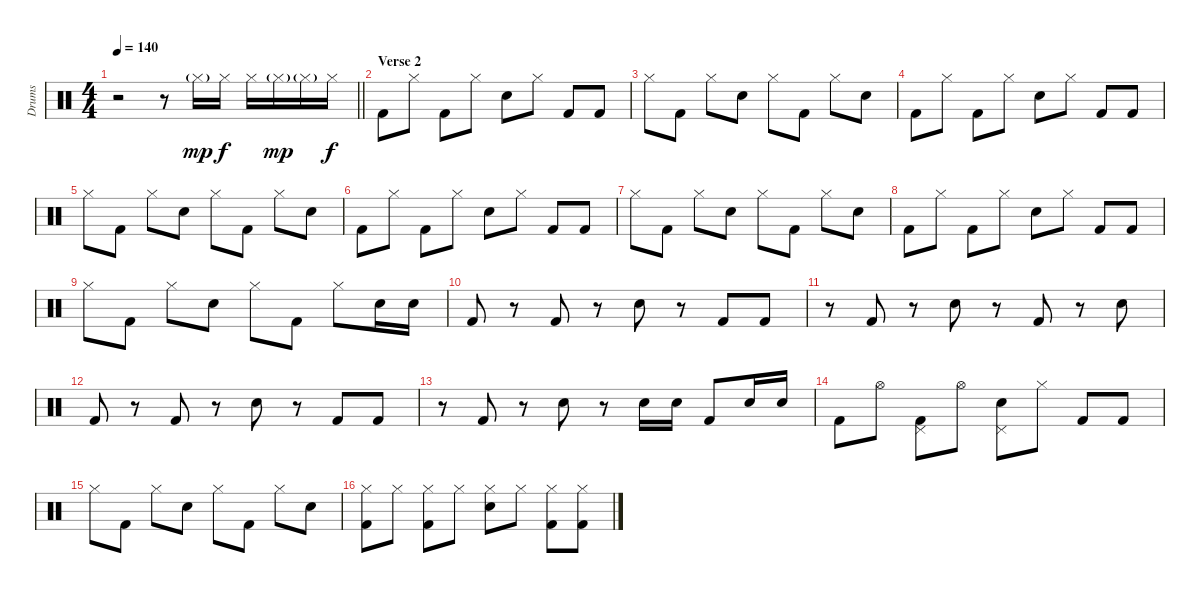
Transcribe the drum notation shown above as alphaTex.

\track ("Drums" "Drums") {instrument percussion}
\staff {score}
\articulation defaults
\ts (4 4)
\tempo 140
\clef neutral
\barLineRight lightlight
\ks c
r.2{dy f} r.8 "Hi-Hat (closed)"{g}.16{dy mp} "Hi-Hat (closed)".16{dy f} "Hi-Hat (closed)".16 "Hi-Hat (closed)"{g}.16{dy mp} "Hi-Hat (closed)"{g}.16 "Hi-Hat (closed)".16{dy f} |
\section ("" "Verse 2")
"Kick (hit) 2".8 "Hi-Hat (closed)".8 "Kick (hit) 2".8 "Hi-Hat (closed)".8 "Electric Snare (hit)".8 "Hi-Hat (closed)".8 "Kick (hit) 2".8 "Kick (hit) 2".8 |
"Hi-Hat (closed)".8 "Kick (hit) 2".8 "Hi-Hat (closed)".8 "Electric Snare (hit)".8 "Hi-Hat (closed)".8 "Kick (hit) 2".8 "Hi-Hat (closed)".8 "Electric Snare (hit)".8 |
"Kick (hit) 2".8 "Hi-Hat (closed)".8 "Kick (hit) 2".8 "Hi-Hat (closed)".8 "Electric Snare (hit)".8 "Hi-Hat (closed)".8 "Kick (hit) 2".8 "Kick (hit) 2".8 |
"Hi-Hat (closed)".8 "Kick (hit) 2".8 "Hi-Hat (closed)".8 "Electric Snare (hit)".8 "Hi-Hat (closed)".8 "Kick (hit) 2".8 "Hi-Hat (closed)".8 "Electric Snare (hit)".8 |
"Kick (hit) 2".8 "Hi-Hat (closed)".8 "Kick (hit) 2".8 "Hi-Hat (closed)".8 "Electric Snare (hit)".8 "Hi-Hat (closed)".8 "Kick (hit) 2".8 "Kick (hit) 2".8 |
"Hi-Hat (closed)".8 "Kick (hit) 2".8 "Hi-Hat (closed)".8 "Electric Snare (hit)".8 "Hi-Hat (closed)".8 "Kick (hit) 2".8 "Hi-Hat (closed)".8 "Electric Snare (hit)".8 |
"Kick (hit) 2".8 "Hi-Hat (closed)".8 "Kick (hit) 2".8 "Hi-Hat (closed)".8 "Electric Snare (hit)".8 "Hi-Hat (closed)".8 "Kick (hit) 2".8 "Kick (hit) 2".8 |
"Hi-Hat (closed)".8 "Kick (hit) 2".8 "Hi-Hat (closed)".8 "Electric Snare (hit)".8 "Hi-Hat (closed)".8 "Kick (hit) 2".8 "Hi-Hat (closed)".8 "Electric Snare (hit)".16 "Electric Snare (hit)".16 |
"Kick (hit) 2".8 r.8 "Kick (hit) 2".8 r.8 "Electric Snare (hit)".8 r.8 "Kick (hit) 2".8 "Kick (hit) 2".8 |
r.8 "Kick (hit) 2".8 r.8 "Electric Snare (hit)".8 r.8 "Kick (hit) 2".8 r.8 "Electric Snare (hit)".8 |
"Kick (hit) 2".8 r.8 "Kick (hit) 2".8 r.8 "Electric Snare (hit)".8 r.8 "Kick (hit) 2".8 "Kick (hit) 2".8 |
r.8 "Kick (hit) 2".8 r.8 "Electric Snare (hit)".8 r.8 "Electric Snare (hit)".16 "Electric Snare (hit)".16 "Kick (hit) 2".8 "Electric Snare (hit)".16 "Electric Snare (hit)".16 |
"Kick (hit) 2".8 "Hi-Hat (open)".8 ("Pedal Hi-Hat (hit)" "Kick (hit) 2").8 "Hi-Hat (open)".8 ("Pedal Hi-Hat (hit)" "Electric Snare (hit)").8 "Hi-Hat (closed)".8 "Kick (hit) 2".8 "Kick (hit) 2".8 |
"Hi-Hat (closed)".8 "Kick (hit) 2".8 "Hi-Hat (closed)".8 "Electric Snare (hit)".8 "Hi-Hat (closed)".8 "Kick (hit) 2".8 "Hi-Hat (closed)".8 "Electric Snare (hit)".8 |
("Hi-Hat (closed)" "Kick (hit) 2").8 "Hi-Hat (closed)".8 ("Hi-Hat (closed)" "Kick (hit) 2").8 "Hi-Hat (closed)".8 ("Hi-Hat (closed)" "Electric Snare (hit)").8 "Hi-Hat (closed)".8 ("Hi-Hat (closed)" "Kick (hit) 2").8 ("Hi-Hat (closed)" "Kick (hit) 2").8
